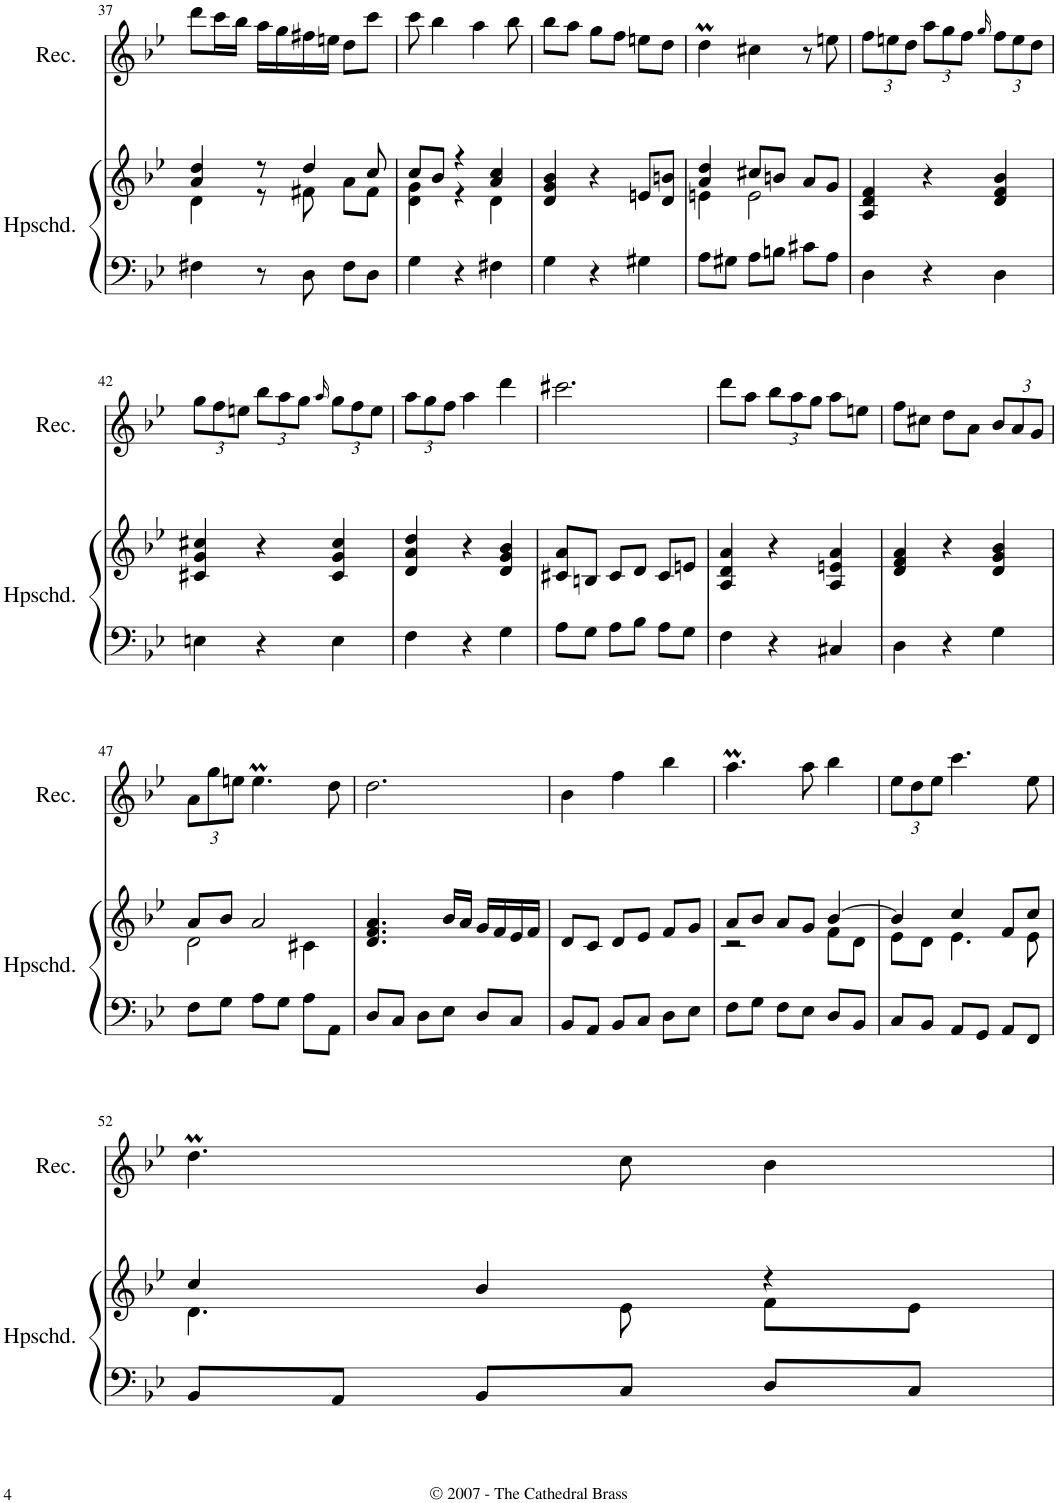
**kern	**kern	**kern
*part2	*part2	*part1
*staff3	*staff2	*staff1
*I"Harpsichord	*	*I"Recorder
*I'Hpschd.	*	*I'Rec.
!!LO:PB:g=z
*clefF4	*clefG2	*clefG2
*k[b-e-]	*k[b-e-]	*k[b-e-]
*M3/4	*M3/4	*M3/4
=37	=37	=37
*	*^	*
4F#X\	4a/ 4dd/	4d\	8ddd\L
.	.	.	16ccc\L
.	.	.	16bb-\JJ
8r	8r	8r	16aa\LL
.	.	.	16gg\
8D\	4dd/	8f#X\	16ff#X\
.	.	.	16een\JJ
8F#\L	.	8a\L	8dd\L
8D\J	8cc/	8f#\J	8ccc\J
=38	=38	=38	=38
4G\	8cc/L	4d\ 4g\	8ccc\
.	8b-/J	.	4bb-\
4r	4r	4r	.
.	.	.	4aa\
4F#X\	4a/ 4cc/	4d\	.
.	.	.	8bb-\
*	*v	*v	*
=39	=39	=39
4G\	4d/ 4g/ 4b-/	8bb-\L
.	.	8aa\J
4r	4r	8gg\L
.	.	8ff\J
4G#X\	8en/L	8een\L
.	8d/ 8bn/J	8dd\J
=40	=40	=40
*	*^	*
8A\L	4a/ 4dd/	4en\	4ddm\
8G#X\J	.	.	.
8A\L	8cc#X/L	2e\	4cc#X\
8Bn\J	8bn/J	.	.
8c#X\L	8a/L	.	8r
8A\J	8g/J	.	8een\
*	*v	*v	*
=41	=41	=41
*	*	*Xbrackettup
4D\	4A/ 4d/ 4f/	12ff\L
.	.	12een\
.	.	12dd\J
4r	4r	12aa\L
.	.	12gg\
.	.	12ff\J
.	.	16qgg/
4D\	4d/ 4f/ 4b-/	12ff\L
.	.	12ee\
.	.	12dd\J
!!LO:LB:g=z
=42	=42	=42
4En\	4c#X/ 4g/ 4cc#X/	12gg\L
.	.	12ff\
.	.	12een\J
4r	4r	12bb-\L
.	.	12aa\
.	.	12gg\J
.	.	16qaa/
4E\	4c#/ 4g/ 4cc#/	12gg\L
.	.	12ff\
.	.	12ee\J
=43	=43	=43
4F\	4d/ 4a/ 4dd/	12aa\L
.	.	12gg\
.	.	12ff\J
4r	4r	4aa\
4G\	4d/ 4g/ 4b-/	4ddd\
=44	=44	=44
8A\L	8c#X/ 8a/L	2.ccc#X\
8G\J	8Bn/J	.
8A\L	8c#/L	.
8B-\J	8d/J	.
8A\L	8c#/L	.
8G\J	8en/J	.
=45	=45	=45
4F\	4A/ 4d/ 4a/	8ddd\L
.	.	8aa\J
4r	4r	12bb-\L
.	.	12aa\
.	.	12gg\J
4C#X/	4A/ 4en/ 4a/	8aa\L
.	.	8een\J
=46	=46	=46
4D\	4d/ 4f/ 4a/	8ff\L
.	.	8cc#X\J
4r	4r	8dd\L
.	.	8a\J
4G\	4d/ 4g/ 4b-/	12b-/L
.	.	12a/
.	.	12g/J
!!LO:LB:g=z
=47	=47	=47
*	*^	*
8F\L	8a/L	2d\	12a\L
.	.	.	12gg\
8G\J	8b-/J	.	.
.	.	.	12een\J
8A\L	2a/	.	4.eem\
8G\J	.	.	.
8A\L	.	4c#X\	.
8AA\J	.	.	8dd\
*	*v	*v	*
=48	=48	=48
8D/L	4.d/ 4.f/ 4.a/	2.dd\
8C/J	.	.
8D\L	.	.
8E-\J	16b-/LL	.
.	16a/JJ	.
8D/L	16g/LL	.
.	16f/	.
8C/J	16e-/	.
.	16f/JJ	.
=49	=49	=49
8BB-/L	8d/L	4b-\
8AA/J	8c/J	.
8BB-/L	8d/L	4ff\
8C/J	8e-/J	.
8D\L	8f/L	4bb-\
8E-\J	8g/J	.
=50	=50	=50
*	*^	*
8F\L	8a/L	2r	4.aam\
8G\J	8b-/J	.	.
8F\L	8a/L	.	.
8E-\J	8g/J	.	8aa\
8D/L	[4b-/	8f\L	4bb-\
8BB-/J	.	8d\J	.
=51	=51	=51	=51
8C/L	4b-/]	8e-\L	12ee-\L
.	.	.	12dd\
8BB-/J	.	8d\J	.
.	.	.	12ee-\J
8AA/L	4cc/	4.e-\	4.ccc\
8GG/J	.	.	.
8AA/L	8f/L	.	.
8FF/J	8cc/J	8e-\	8ee-\
!!LO:LB:g=z
=52	=52	=52	=52
8BB-/L	4cc/	4.d\	4.ddm\
8AA/J	.	.	.
8BB-/L	4b-/	.	.
8C/J	.	8e-\	8cc\
8D/L	4r	8f\L	4b-\
8C/J	.	8e-\J	.
*	*v	*v	*
=	=	=
*-	*-	*-
